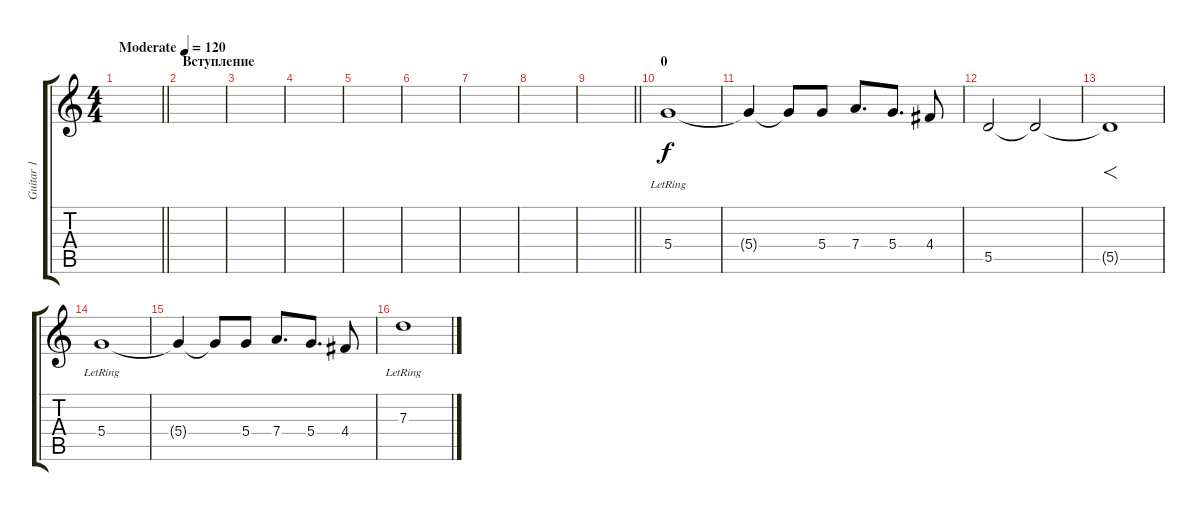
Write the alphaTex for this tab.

\track ("Guitar 1" "Guitar 1") {instrument overdrivenguitar}
\staff {score tabs}
\tuning (E4 B3 G3 D3 A2 E2) {hide}
\ts (4 4)
\tempo (120 "Moderate")
\clef g2
\barLineRight lightlight
\ks c
|
\section ("" "Вступление ")
|
|
|
|
|
|
|
\barLineRight lightlight
|
\section ("" "0")
5.4{lr}.1 |
5.4{t}.4 5.4{t}.8 5.4.8 7.4.8{d} 5.4.8{d} 4.4.8 |
5.5.2 5.5{t}.2 |
5.5{t}.1{f} |
5.4{lr}.1 |
5.4{t}.4 5.4{t}.8 5.4.8 7.4.8{d} 5.4.8{d} 4.4.8 |
7.3{lr}.1
